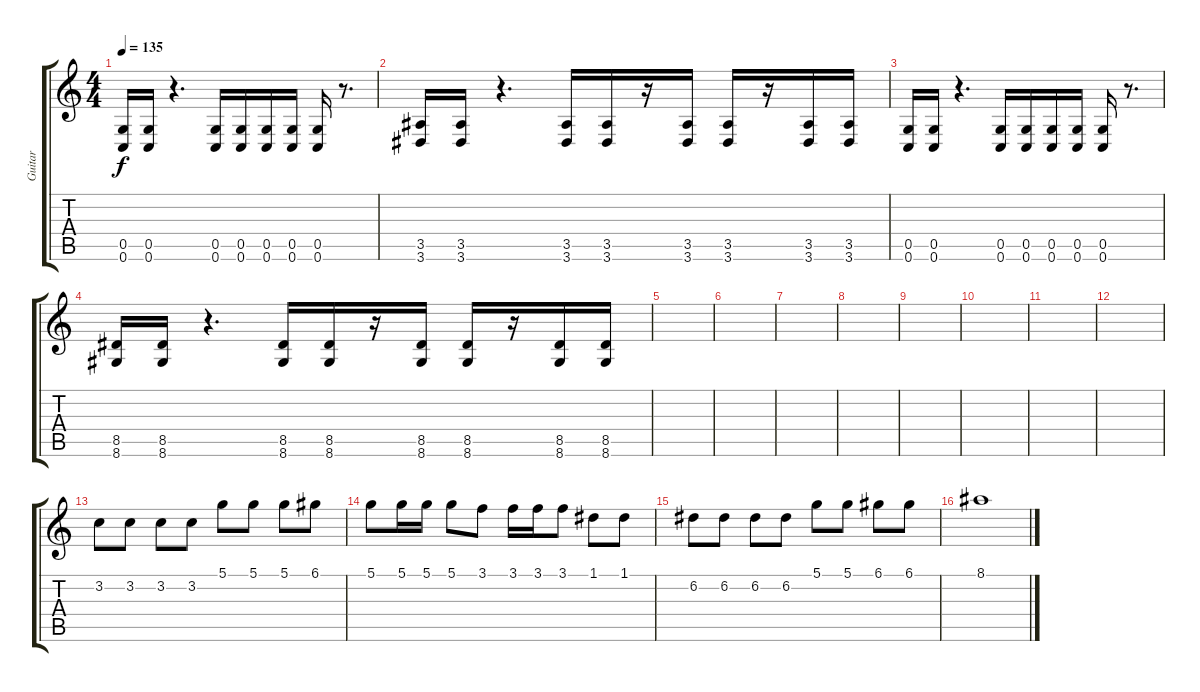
\track ("Guitar" "Guitar") {instrument distortionguitar}
\staff {score tabs}
\tuning (D4 A3 F3 C3 G2 C2) {hide}
\ts (4 4)
\tempo 135
\clef g2
\ks c
(0.5 0.6).16{dy f} (0.5 0.6).16 r.4{d} (0.5 0.6).16 (0.5 0.6).16 (0.5 0.6).16 (0.5 0.6).16 (0.5 0.6).16 r.8{d} |
(3.5 3.6).16 (3.5 3.6).16 r.4{d} (3.5 3.6).16 (3.5 3.6).16 r.16 (3.5 3.6).16 (3.5 3.6).16 r.16 (3.5 3.6).16 (3.5 3.6).16 |
(0.5 0.6).16 (0.5 0.6).16 r.4{d} (0.5 0.6).16 (0.5 0.6).16 (0.5 0.6).16 (0.5 0.6).16 (0.5 0.6).16 r.8{d} |
(8.5 8.6).16 (8.5 8.6).16 r.4{d} (8.5 8.6).16 (8.5 8.6).16 r.16 (8.5 8.6).16 (8.5 8.6).16 r.16 (8.5 8.6).16 (8.5 8.6).16 |
|
|
|
|
|
|
|
|
3.2.8 3.2.8 3.2.8 3.2.8 5.1.8 5.1.8 5.1.8 6.1.8 |
5.1.8 5.1.16 5.1.16 5.1.8 3.1.8 3.1.16 3.1.16 3.1.8 1.1.8 1.1.8 |
6.2.8 6.2.8 6.2.8 6.2.8 5.1.8 5.1.8 6.1.8 6.1.8 |
8.1.1
